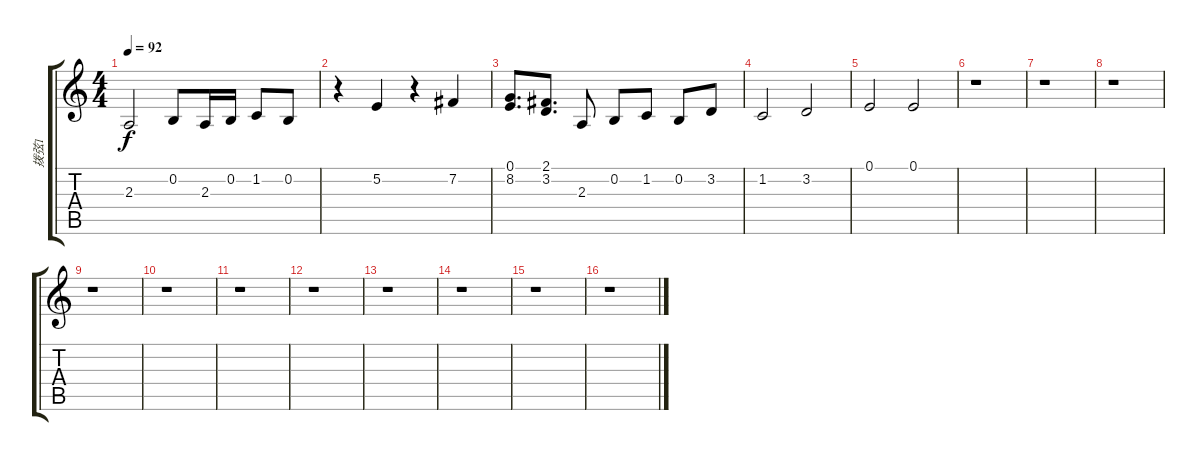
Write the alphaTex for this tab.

\track ("拨弦1" "拨弦1") {instrument synthvoice}
\staff {score tabs}
\tuning (E4 B3 G3 D3 A2 E2) {hide}
\ts (4 4)
\tempo 92
\clef g2
\ks c
2.3.2{dy f} 0.2.8 2.3.16 0.2.16 1.2.8 0.2.8 |
r.4 5.2.4 r.4 7.2.4 |
(0.1 8.2).8{d} (2.1 3.2).8{d} 2.3.8 0.2.8 1.2.8 0.2.8 3.2.8 |
1.2.2 3.2.2 |
0.1.2 0.1.2 |
r.1 |
r.1 |
r.1 |
r.1 |
r.1 |
r.1 |
r.1 |
r.1 |
r.1 |
r.1 |
r.1
